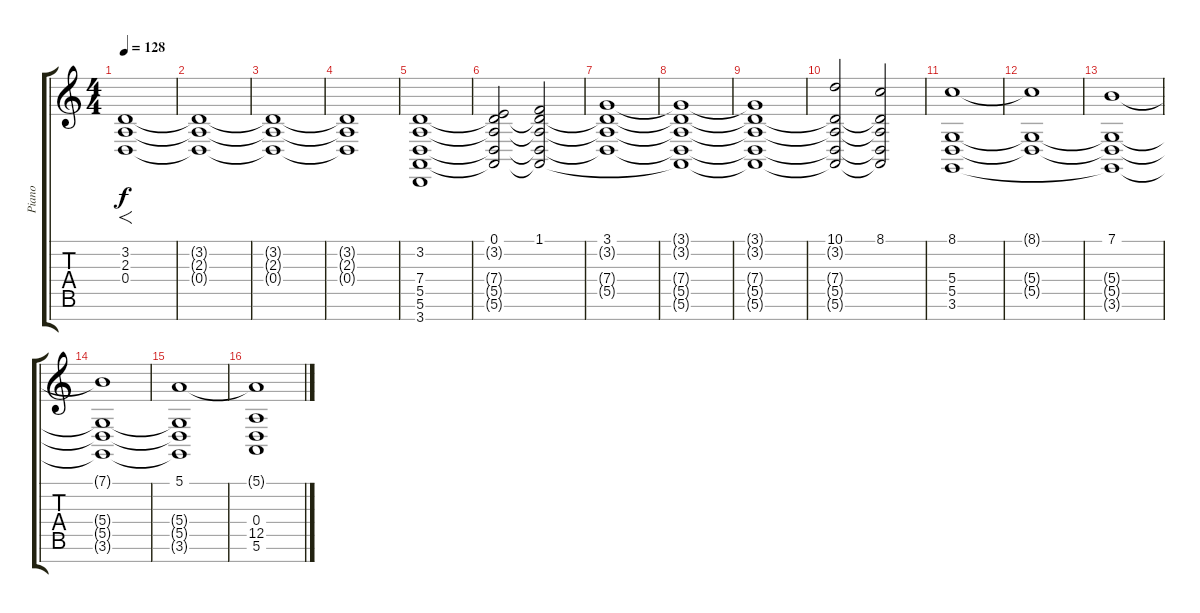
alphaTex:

\track ("Piano" "Piano") {instrument drawbarorgan}
\staff {score tabs}
\tuning (E4 B3 G3 D3 A2 E2 B1) {hide}
\ts (4 4)
\tempo 128
\clef g2
\ks c
(3.2 2.3 0.4).1{f dy f instrument drawbarorgan} |
(3.2{t} 2.3{t} 0.4{t}).1 |
(3.2{t} 2.3{t} 0.4{t}).1 |
(3.2{t} 2.3{t} 0.4{t}).1 |
(3.2 7.4 5.5 5.6 3.7).1 |
(0.1 3.2{t} 7.4{t} 5.5{t} 5.6{t}).2 (1.1 3.2{t} 7.4{t} 5.5{t} 5.6{t}).2 |
(3.1 3.2{t} 7.4{t} 5.5{t}).1 |
(3.1{t} 3.2{t} 7.4{t} 5.5{t} 5.6{t}).1 |
(3.1{t} 3.2{t} 7.4{t} 5.5{t} 5.6{t}).1 |
(10.1 3.2{t} 7.4{t} 5.5{t} 5.6{t}).2 (8.1 3.2{t} 7.4{t} 5.5{t} 5.6{t}).2 |
(8.1 5.4 5.5 3.6).1 |
(8.1{t} 5.4{t} 5.5{t}).1 |
(7.1 5.4{t} 5.5{t} 3.6{t}).1 |
(7.1{t} 5.4{t} 5.5{t} 3.6{t}).1 |
(5.1 5.4{t} 5.5{t} 3.6{t}).1 |
(5.1{t} 0.4 12.5 5.6).1
